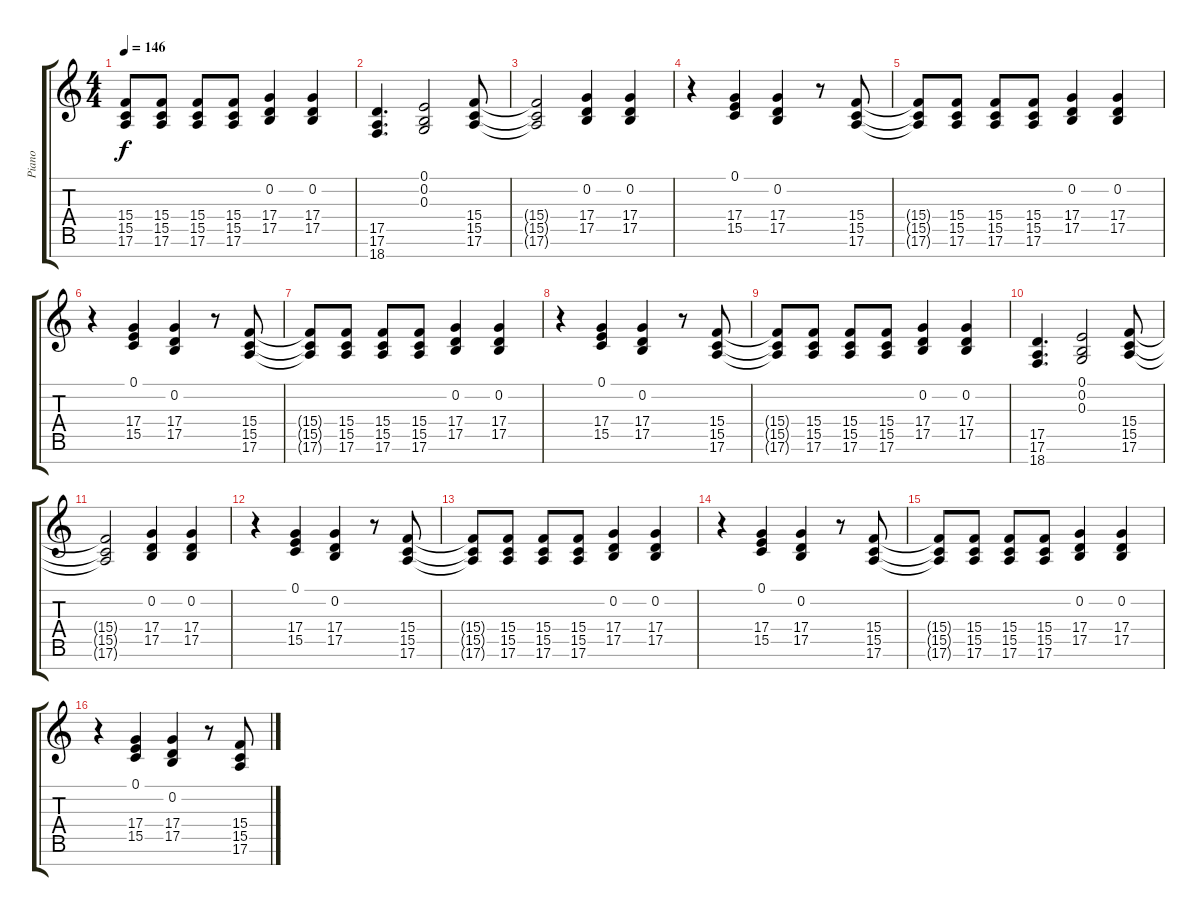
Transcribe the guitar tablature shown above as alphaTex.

\track ("Piano" "Piano") {instrument brightacousticpiano}
\staff {score tabs}
\tuning (E4 B3 G3 D3 A2 E2 B1) {hide}
\ts (4 4)
\tempo 146
\clef g2
\ks c
(15.4{t} 15.5{t} 17.6{t}).8{dy f} (15.4 15.5 17.6).8 (15.4 15.5 17.6).8 (15.4 15.5 17.6).8 (0.2 17.4 17.5).4 (0.2 17.4 17.5).4 |
(17.5 17.6 18.7).4{d} (0.1 0.2 0.3).2 (15.4 15.5 17.6).8 |
(15.4{t} 15.5{t} 17.6{t}).2 (0.2 17.4 17.5).4 (0.2 17.4 17.5).4 |
r.4 (0.1 17.4 15.5).4 (0.2 17.4 17.5).4 r.8 (15.4 15.5 17.6).8 |
(15.4{t} 15.5{t} 17.6{t}).8 (15.4 15.5 17.6).8 (15.4 15.5 17.6).8 (15.4 15.5 17.6).8 (0.2 17.4 17.5).4 (0.2 17.4 17.5).4 |
r.4 (0.1 17.4 15.5).4 (0.2 17.4 17.5).4 r.8 (15.4 15.5 17.6).8 |
(15.4{t} 15.5{t} 17.6{t}).8 (15.4 15.5 17.6).8 (15.4 15.5 17.6).8 (15.4 15.5 17.6).8 (0.2 17.4 17.5).4 (0.2 17.4 17.5).4 |
r.4 (0.1 17.4 15.5).4 (0.2 17.4 17.5).4 r.8 (15.4 15.5 17.6).8 |
(15.4{t} 15.5{t} 17.6{t}).8 (15.4 15.5 17.6).8 (15.4 15.5 17.6).8 (15.4 15.5 17.6).8 (0.2 17.4 17.5).4 (0.2 17.4 17.5).4 |
(17.5 17.6 18.7).4{d} (0.1 0.2 0.3).2 (15.4 15.5 17.6).8 |
(15.4{t} 15.5{t} 17.6{t}).2 (0.2 17.4 17.5).4 (0.2 17.4 17.5).4 |
r.4 (0.1 17.4 15.5).4 (0.2 17.4 17.5).4 r.8 (15.4 15.5 17.6).8 |
(15.4{t} 15.5{t} 17.6{t}).8 (15.4 15.5 17.6).8 (15.4 15.5 17.6).8 (15.4 15.5 17.6).8 (0.2 17.4 17.5).4 (0.2 17.4 17.5).4 |
r.4 (0.1 17.4 15.5).4 (0.2 17.4 17.5).4 r.8 (15.4 15.5 17.6).8 |
(15.4{t} 15.5{t} 17.6{t}).8 (15.4 15.5 17.6).8 (15.4 15.5 17.6).8 (15.4 15.5 17.6).8 (0.2 17.4 17.5).4 (0.2 17.4 17.5).4 |
r.4{volume 0} (0.1 17.4 15.5).4 (0.2 17.4 17.5).4 r.8 (15.4 15.5 17.6).8
